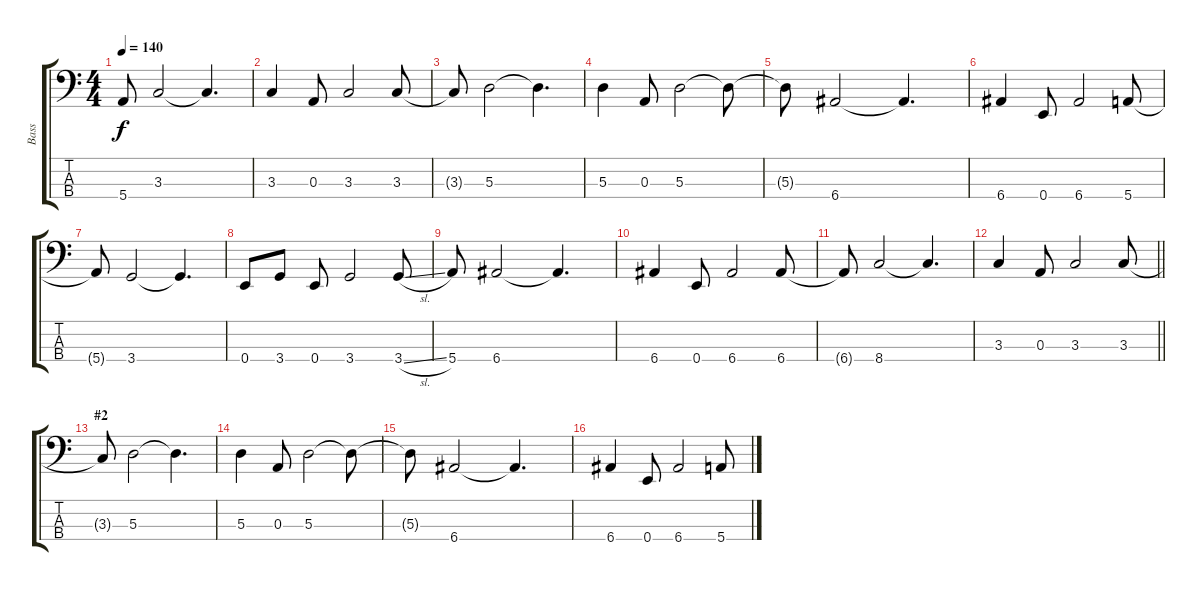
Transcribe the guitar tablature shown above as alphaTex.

\track ("Bass" "Bass") {instrument electricbassfinger}
\staff {score tabs}
\tuning (G2 D2 A1 E1) {hide}
\ts (4 4)
\tempo 140
\clef f4
\ks c
5.4.8{dy f} 3.3.2 3.3{t}.4{d} |
3.3.4 0.3.8 3.3.2 3.3.8 |
3.3{t}.8 5.3.2 5.3{t}.4{d} |
5.3.4 0.3.8 5.3.2 5.3{t}.8 |
5.3{t}.8 6.4.2 6.4{t}.4{d} |
6.4.4 0.4.8 6.4.2 5.4.8 |
5.4{t}.8 3.4.2 3.4{t}.4{d} |
0.4.8 3.4.8 0.4.8 3.4.2 3.4{sl}.8 |
5.4.8 6.4.2 6.4{t}.4{d} |
6.4.4 0.4.8 6.4.2 6.4.8 |
6.4{t}.8 8.4.2 8.4{t}.4{d} |
\barLineRight lightlight
3.3.4 0.3.8 3.3.2 3.3.8 |
\section ("" "#2")
3.3{t}.8 5.3.2 5.3{t}.4{d} |
5.3.4 0.3.8 5.3.2 5.3{t}.8 |
5.3{t}.8 6.4.2 6.4{t}.4{d} |
6.4.4 0.4.8 6.4.2 5.4.8
